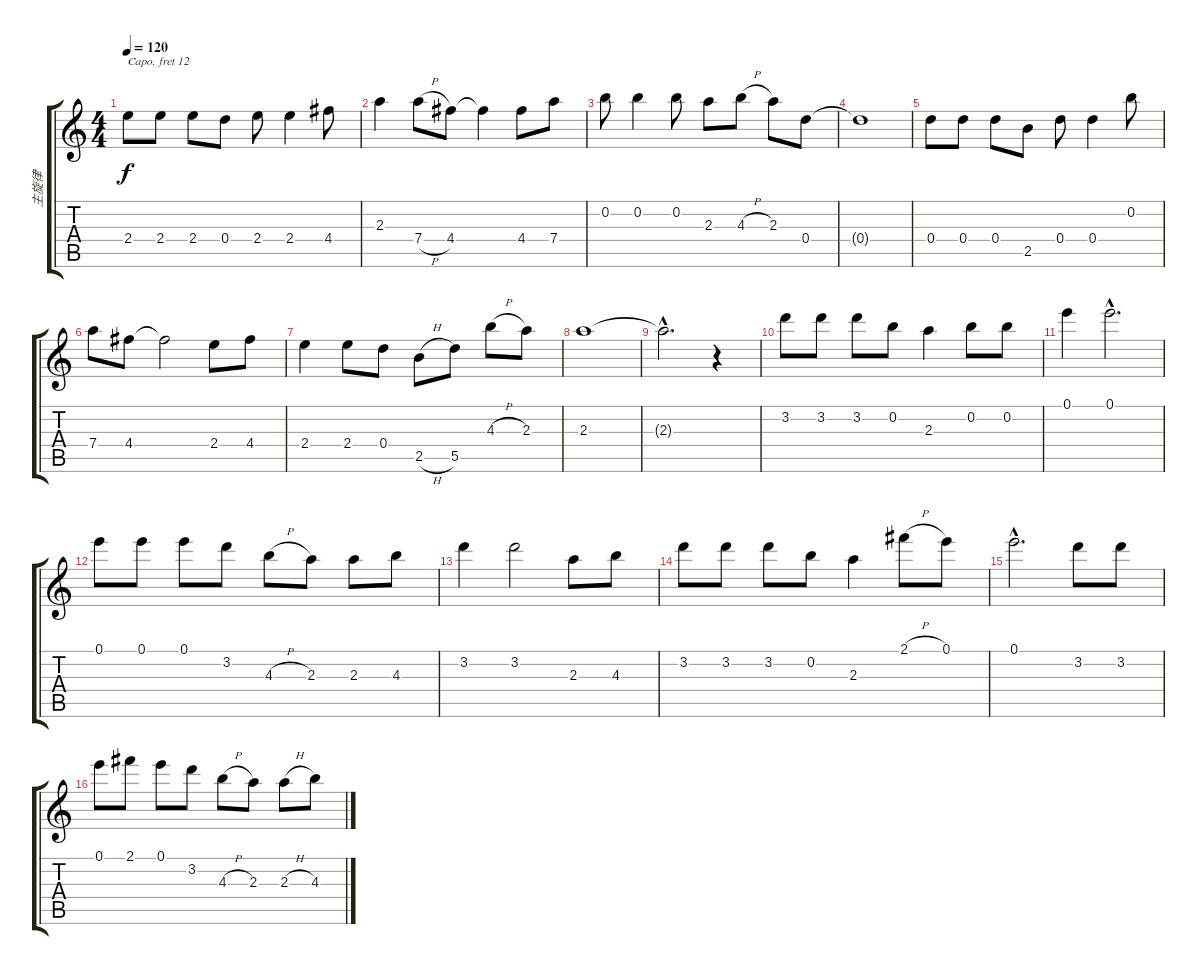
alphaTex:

\track ("主旋律" "主旋律") {instrument acousticguitarnylon}
\staff {score tabs}
\capo 12
\tuning (E4 B3 G3 D3 A2 E2) {hide}
\ts (4 4)
\tempo 120
\clef g2
\ks c
2.4.8{dy f} 2.4.8 2.4.8 0.4.8 2.4.8 2.4.4 4.4.8 |
2.3.4 7.4{h}.8 4.4.8 4.4{t}.4 4.4.8 7.4.8 |
0.2.8 0.2.4 0.2.8 2.3.8 4.3{h}.8 2.3.8 0.4.8 |
0.4{t}.1 |
0.4.8 0.4.8 0.4.8 2.5.8 0.4.8 0.4.4 0.2.8 |
7.4.8 4.4.8 4.4{t}.2 2.4.8 4.4.8 |
2.4.4 2.4.8 0.4.8 2.5{h}.8 5.5.8 4.3{h}.8 2.3.8 |
2.3.1 |
2.3{hac t}.2{d} r.4 |
3.2.8 3.2.8 3.2.8 0.2.8 2.3.4 0.2.8 0.2.8 |
0.1.4 0.1{hac}.2{d} |
0.1.8 0.1.8 0.1.8 3.2.8 4.3{h}.8 2.3.8 2.3.8 4.3.8 |
3.2.4 3.2.2 2.3.8 4.3.8 |
3.2.8 3.2.8 3.2.8 0.2.8 2.3.4 2.1{h}.8 0.1.8 |
0.1{hac}.2{d} 3.2.8 3.2.8 |
0.1.8 2.1.8 0.1.8 3.2.8 4.3{h}.8 2.3.8 2.3{h}.8 4.3.8
